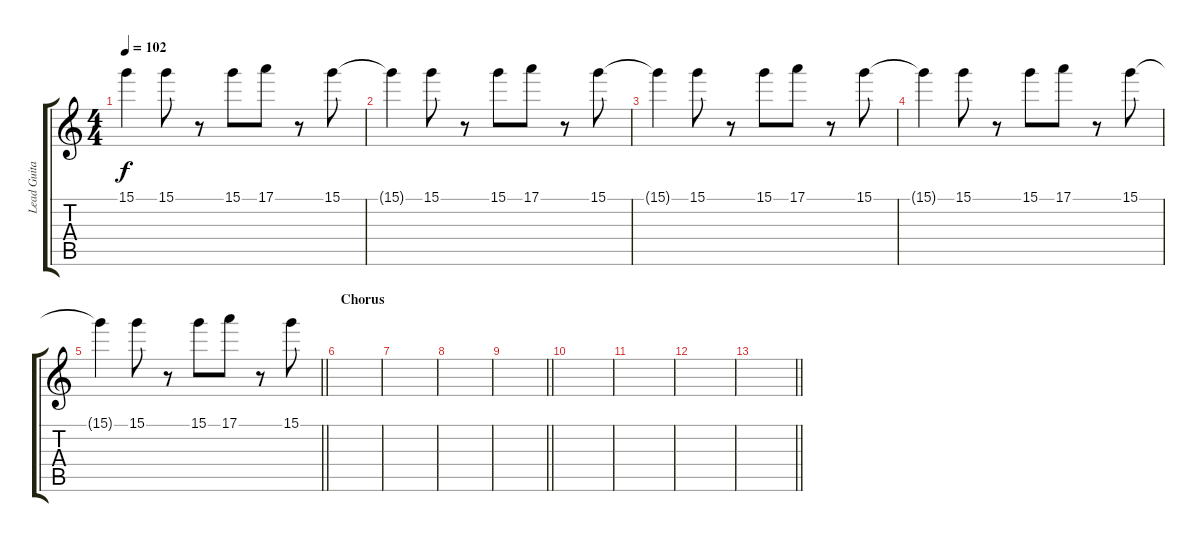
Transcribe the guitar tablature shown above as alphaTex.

\track ("Lead Guitar 2" "Lead Guita") {instrument overdrivenguitar}
\staff {score tabs}
\tuning (E4 B3 G3 D3 A2 E2) {hide}
\ts (4 4)
\tempo 102
\clef g2
\ks c
15.1{t}.4{dy f} 15.1.8 r.8 15.1.8 17.1.8 r.8 15.1.8 |
15.1{t}.4 15.1.8 r.8 15.1.8 17.1.8 r.8 15.1.8 |
15.1{t}.4 15.1.8 r.8 15.1.8 17.1.8 r.8 15.1.8 |
15.1{t}.4 15.1.8 r.8 15.1.8 17.1.8 r.8 15.1.8 |
\barLineRight lightlight
15.1{t}.4 15.1.8 r.8 15.1.8 17.1.8 r.8 15.1.8 |
\section ("" "Chorus")
|
|
|
\barLineRight lightlight
|
|
|
|
\barLineRight lightlight
